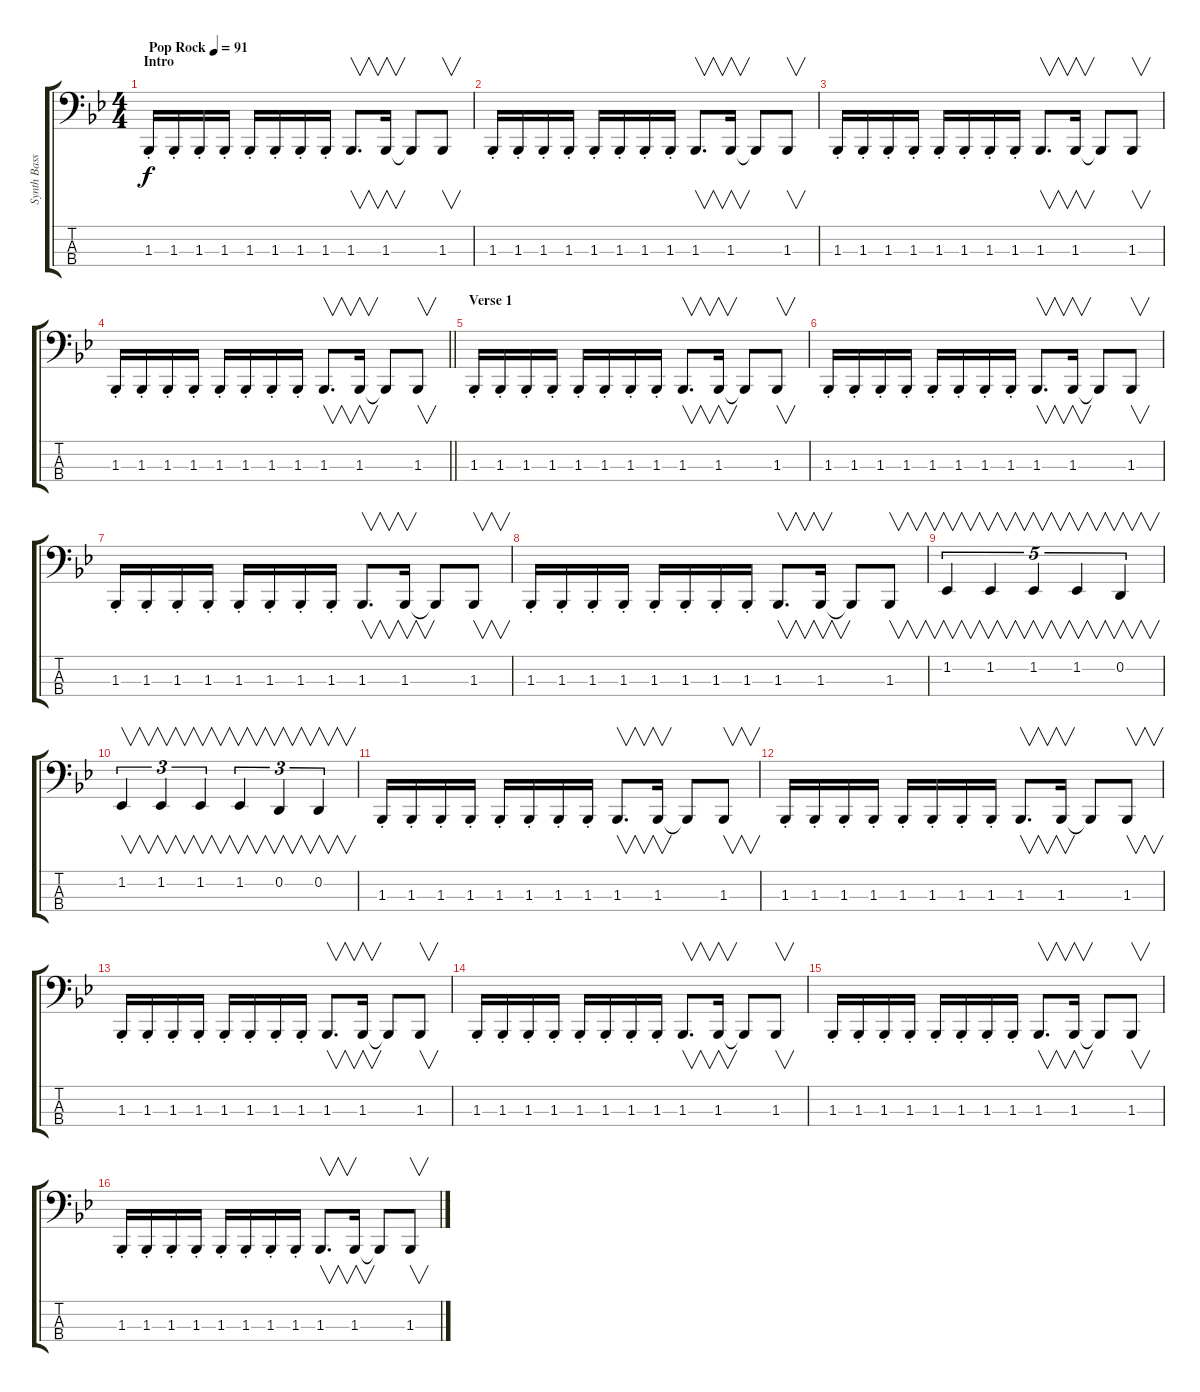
\track ("Synth Bass" "Synth Bass") {instrument lead2sawtooth}
\staff {score tabs}
\tuning (G2 D2 A1 E1) {hide}
\ts (4 4)
\section ("" "Intro")
\tempo (91 "Pop Rock")
\clef f4
\ks bb
1.3{st}.16{dy f instrument lead2sawtooth} 1.3{st}.16 1.3{st}.16 1.3{st}.16 1.3{st}.16 1.3{st}.16 1.3{st}.16 1.3{st}.16 1.3.8{v d} 1.3.16{v} 1.3{t}.8 1.3.8{v} |
1.3{st}.16 1.3{st}.16 1.3{st}.16 1.3{st}.16 1.3{st}.16 1.3{st}.16 1.3{st}.16 1.3{st}.16 1.3.8{v d} 1.3.16{v} 1.3{t}.8 1.3.8{v} |
1.3{st}.16 1.3{st}.16 1.3{st}.16 1.3{st}.16 1.3{st}.16 1.3{st}.16 1.3{st}.16 1.3{st}.16 1.3.8{v d} 1.3.16{v} 1.3{t}.8 1.3.8{v} |
\barLineRight lightlight
1.3{st}.16 1.3{st}.16 1.3{st}.16 1.3{st}.16 1.3{st}.16 1.3{st}.16 1.3{st}.16 1.3{st}.16 1.3.8{v d} 1.3.16{v} 1.3{t}.8 1.3.8{v} |
\section ("" "Verse 1")
1.3{st}.16 1.3{st}.16 1.3{st}.16 1.3{st}.16 1.3{st}.16 1.3{st}.16 1.3{st}.16 1.3{st}.16 1.3.8{v d} 1.3.16{v} 1.3{t}.8 1.3.8{v} |
1.3{st}.16 1.3{st}.16 1.3{st}.16 1.3{st}.16 1.3{st}.16 1.3{st}.16 1.3{st}.16 1.3{st}.16 1.3.8{v d} 1.3.16{v} 1.3{t}.8 1.3.8{v} |
1.3{st}.16 1.3{st}.16 1.3{st}.16 1.3{st}.16 1.3{st}.16 1.3{st}.16 1.3{st}.16 1.3{st}.16 1.3.8{v d} 1.3.16{v} 1.3{t}.8 1.3.8{v} |
1.3{st}.16 1.3{st}.16 1.3{st}.16 1.3{st}.16 1.3{st}.16 1.3{st}.16 1.3{st}.16 1.3{st}.16 1.3.8{v d} 1.3.16{v} 1.3{t}.8 1.3.8{v} |
1.2.4{v tu (5 4)} 1.2.4{v tu (5 4)} 1.2.4{v tu (5 4)} 1.2.4{v tu (5 4)} 0.2.4{v tu (5 4)} |
1.2.4{v tu (3 2)} 1.2.4{v tu (3 2)} 1.2.4{v tu (3 2)} 1.2.4{v tu (3 2)} 0.2.4{v tu (3 2)} 0.2.4{v tu (3 2)} |
1.3{st}.16 1.3{st}.16 1.3{st}.16 1.3{st}.16 1.3{st}.16 1.3{st}.16 1.3{st}.16 1.3{st}.16 1.3.8{v d} 1.3.16{v} 1.3{t}.8 1.3.8{v} |
1.3{st}.16 1.3{st}.16 1.3{st}.16 1.3{st}.16 1.3{st}.16 1.3{st}.16 1.3{st}.16 1.3{st}.16 1.3.8{v d} 1.3.16{v} 1.3{t}.8 1.3.8{v} |
1.3{st}.16 1.3{st}.16 1.3{st}.16 1.3{st}.16 1.3{st}.16 1.3{st}.16 1.3{st}.16 1.3{st}.16 1.3.8{v d} 1.3.16{v} 1.3{t}.8 1.3.8{v} |
1.3{st}.16 1.3{st}.16 1.3{st}.16 1.3{st}.16 1.3{st}.16 1.3{st}.16 1.3{st}.16 1.3{st}.16 1.3.8{v d} 1.3.16{v} 1.3{t}.8 1.3.8{v} |
1.3{st}.16 1.3{st}.16 1.3{st}.16 1.3{st}.16 1.3{st}.16 1.3{st}.16 1.3{st}.16 1.3{st}.16 1.3.8{v d} 1.3.16{v} 1.3{t}.8 1.3.8{v} |
1.3{st}.16 1.3{st}.16 1.3{st}.16 1.3{st}.16 1.3{st}.16 1.3{st}.16 1.3{st}.16 1.3{st}.16 1.3.8{v d} 1.3.16{v} 1.3{t}.8 1.3.8{v}
